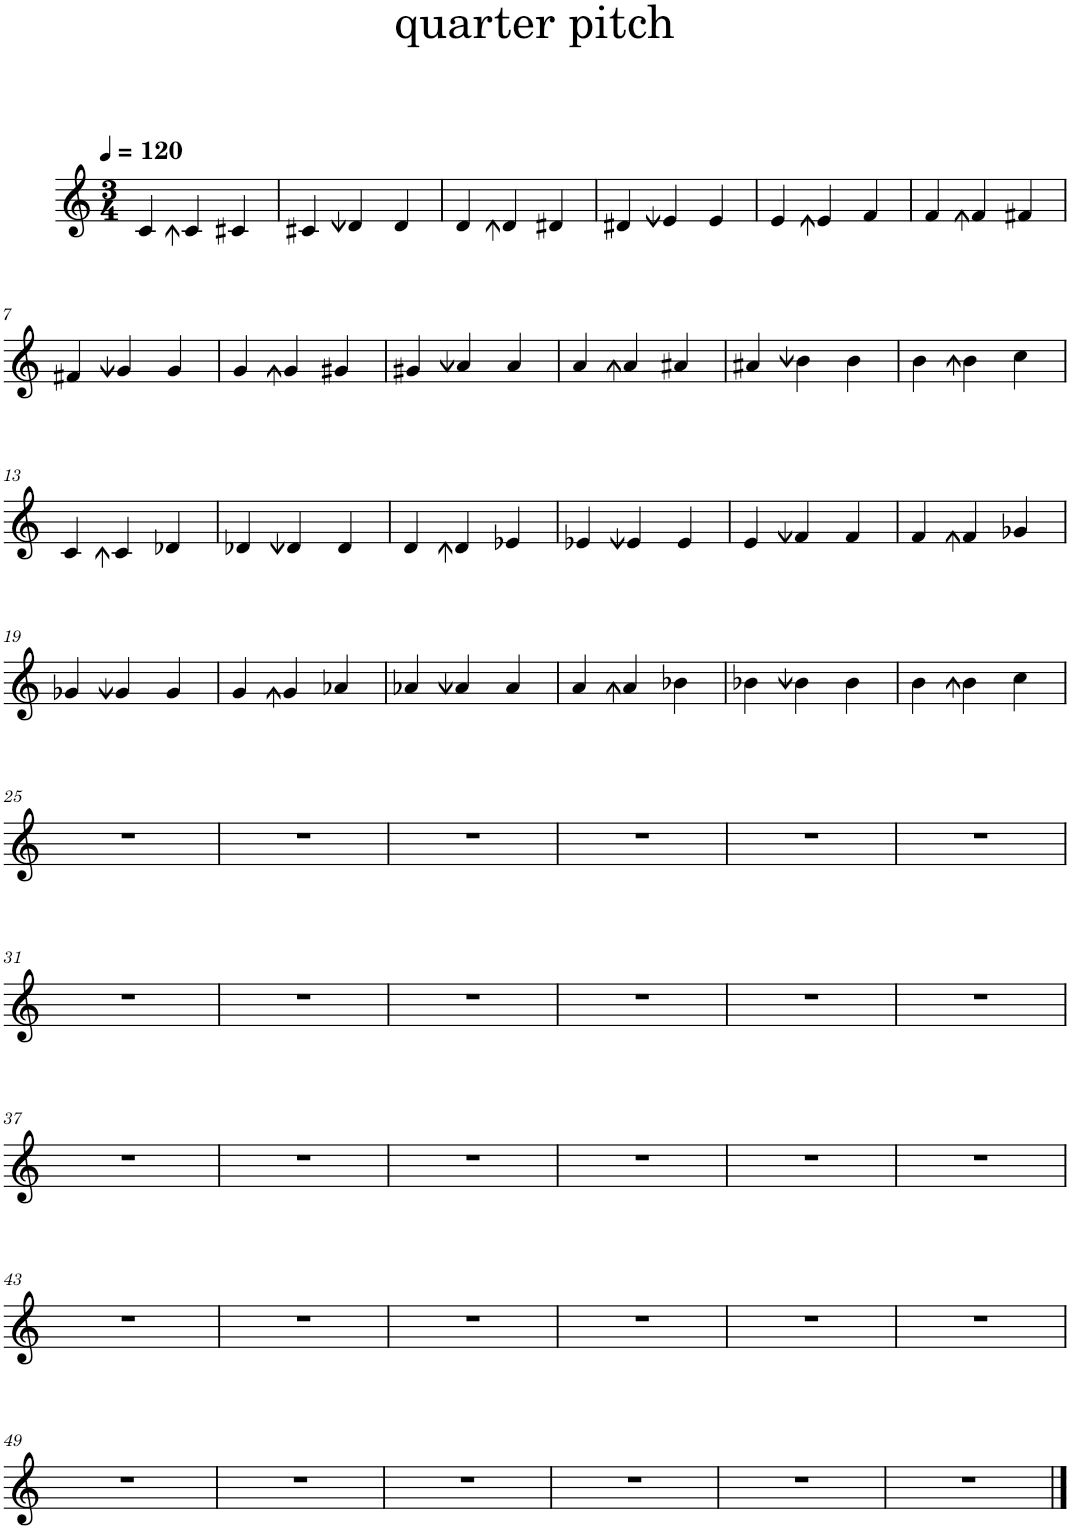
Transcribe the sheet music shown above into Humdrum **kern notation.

**kern
*part1
*staff1
*I"Ének
*I'Én.
*clefG2
*k[]
*M3/4
*MM120
=1
4c/
4cn/
4c#X/
=2
4c#X/
4dn/
4d/
=3
4d/
4dn/
4d#X/
=4
4d#X/
4en/
4e/
=5
4e/
4en/
4f/
=6
4f/
4fn/
4f#X/
!!LO:LB:g=z
=7
4f#X/
4gn/
4g/
=8
4g/
4gn/
4g#X/
=9
4g#X/
4an/
4a/
=10
4a/
4an/
4a#X/
=11
4a#X/
4bn\
4b\
=12
4b\
4bn\
4cc\
!!LO:LB:g=z
=13
4c/
4cn/
4d-X/
=14
4d-X/
4dn/
4d/
=15
4d/
4dn/
4e-X/
=16
4e-X/
4en/
4e/
=17
4e/
4fn/
4f/
=18
4f/
4fn/
4g-X/
!!LO:LB:g=z
=19
4g-X/
4gn/
4g/
=20
4g/
4gn/
4a-X/
=21
4a-X/
4an/
4a/
=22
4a/
4an/
4b-X\
=23
4b-X\
4bn\
4b\
=24
4b\
4bn\
4cc\
!!LO:LB:g=z
=25
2.r
=26
2.r
=27
2.r
=28
2.r
=29
2.r
=30
2.r
!!LO:LB:g=z
=31
2.r
=32
2.r
=33
2.r
=34
2.r
=35
2.r
=36
2.r
!!LO:LB:g=z
=37
2.r
=38
2.r
=39
2.r
=40
2.r
=41
2.r
=42
2.r
!!LO:LB:g=z
=43
2.r
=44
2.r
=45
2.r
=46
2.r
=47
2.r
=48
2.r
!!LO:LB:g=z
=49
2.r
=50
2.r
=51
2.r
=52
2.r
=53
2.r
=54
2.r
==
*-
